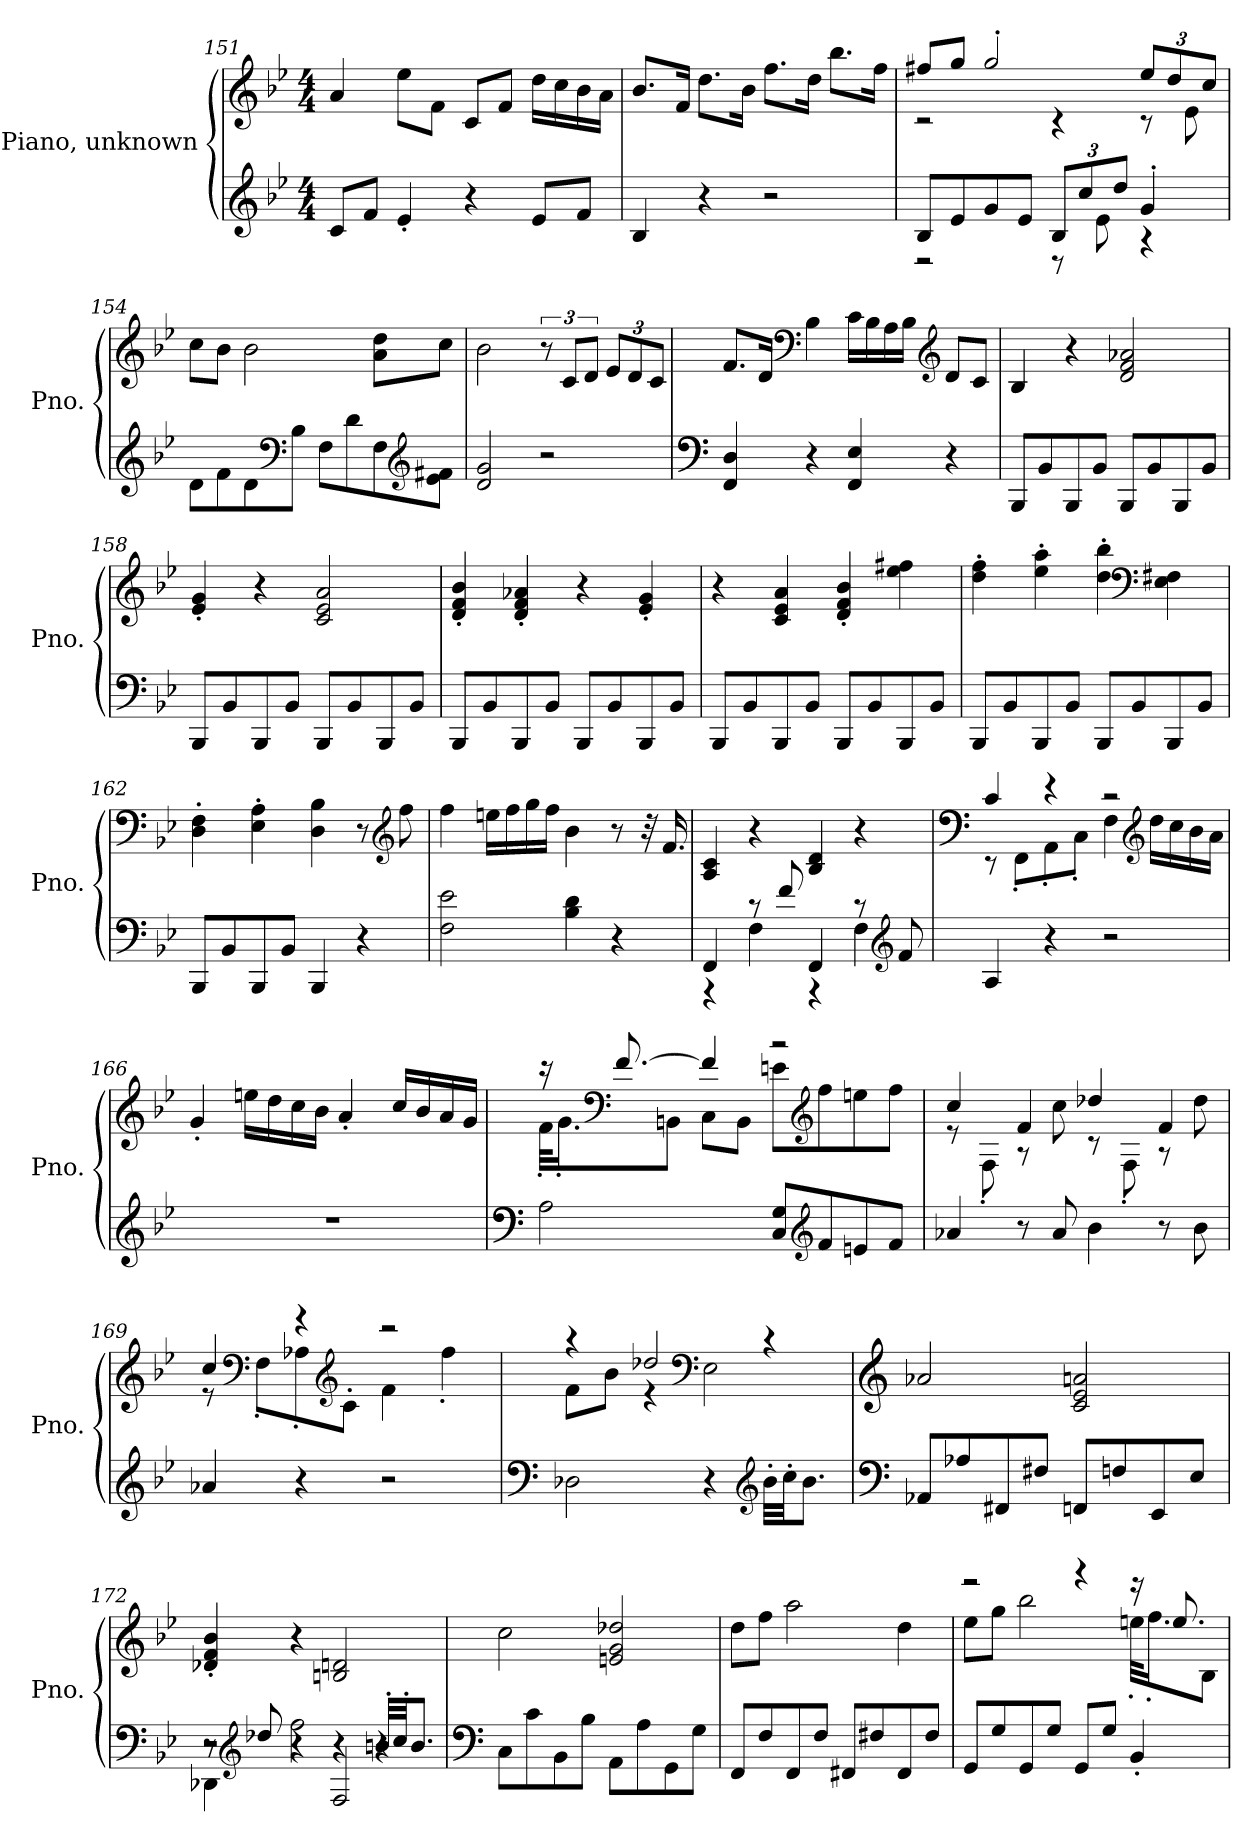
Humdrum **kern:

**kern	**kern
*part1	*part1
*staff2	*staff1
*I"Piano, unknown	*
*I'Pno.	*
*clefG2	*clefG2
*k[b-e-]	*k[b-e-]
*M4/4	*M4/4
=151	=151
8c/L	4a/
8f/J	.
4e-'/	8ee-\L
.	8f\J
4r	8c/L
.	8f/J
8e-/L	16dd\LL
.	16cc\
8f/J	16b-\
.	16a\JJ
=152	=152
4B-/	8.b-/L
.	16f/Jk
4r	8.dd\L
.	16b-\Jk
2r	8.ff\L
.	16dd\Jk
.	8.bb-\L
.	16ff\Jk
=153	=153
*^	*^
8B-/L	2r	8ff#X/L	2r
8e-/	.	8gg/J	.
8g/	.	2gg'/	.
8e-/J	.	.	.
*Xbrackettup	*	*	*
12B-/L	8r	.	4r
12cc/	.	.	.
.	8e-\	.	.
12dd/J	.	.	.
*	*	*Xbrackettup	*
4g'/	4r	12ee-/L	8r
.	.	12dd/	.
.	.	.	8e-\
.	.	12cc/J	.
*v	*v	*	*
*	*v	*v
!!LO:LB:g=z
=154	=154
8d\L	8cc\L
8f\	8b-\J
8d\	2b-\
*clefF4	*
8B-\J	.
8F\L	.
8d\	.
8F\	8a\ 8dd\L
*clefG2	*
8e-\ 8f#X\J	8cc\J
=155	=155
2d/ 2g/	2b-\
*	*brackettup
2r	12r
.	12c/L
.	12d/J
*	*Xbrackettup
.	12e-/L
.	12d/
.	12c/J
=156	=156
*clefF4	*
4FF/ 4D/	8.f/L
.	16d/Jk
*	*clefF4
4r	4B-\
4FF/ 4E-/	16c\LL
.	16B-\
.	16A\
.	16B-\JJ
*	*clefG2
4r	8d/L
.	8c/J
=157	=157
8BBB-/L	4B-/
8BB-/	.
8BBB-/	4r
8BB-/J	.
8BBB-/L	2d/ 2f/ 2a-X/
8BB-/	.
8BBB-/	.
8BB-/J	.
!!LO:PB:g=z
=158	=158
8BBB-/L	4e-/' 4g/'
8BB-/	.
8BBB-/	4r
8BB-/J	.
8BBB-/L	2c/ 2e-/ 2a/
8BB-/	.
8BBB-/	.
8BB-/J	.
=159	=159
8BBB-/L	4d/' 4f/' 4b-/'
8BB-/	.
8BBB-/	4d/' 4f/' 4a-X/'
8BB-/J	.
8BBB-/L	4r
8BB-/	.
8BBB-/	4e-/' 4g/'
8BB-/J	.
=160	=160
8BBB-/L	4r
8BB-/	.
8BBB-/	4c/ 4e-/ 4a/
8BB-/J	.
8BBB-/L	4d/' 4f/' 4b-/'
8BB-/	.
8BBB-/	4ee-\ 4ff#X\
8BB-/J	.
=161	=161
8BBB-/L	4dd\' 4ff\'
8BB-/	.
8BBB-/	4ee-\' 4aa\'
8BB-/J	.
8BBB-/L	4dd\' 4bb-\'
8BB-/	.
*	*clefF4
8BBB-/	4E-\ 4F#X\
8BB-/J	.
!!LO:LB:g=z
=162	=162
8BBB-/L	4D\' 4F\'
8BB-/	.
8BBB-/	4E-\' 4A\'
8BB-/J	.
4BBB-/	4D\ 4B-\
4r	8r
*	*clefG2
.	8ff\
=163	=163
2F\ 2e-\	4ff\
.	16een\LL
.	16ff\
.	16gg\
.	16ff\JJ
4B-\ 4d\	4b-\
4r	8r
.	32r
.	16.f/
=164	=164
*^	*
4FF/	4r	4A/ 4c/
8r	4F\	4r
8f/	.	.
4FF/	4r	4B-/ 4d/
8r	4F\	4r
*clefG2	*	*
8f/	.	.
*v	*v	*
=165	=165
*	*clefF4
*	*^
4A/	4c/	8r
.	.	8FF'\L
4r	4r	8AA'\
.	.	8C'\J
2r	2r	4F\
*	*clefG2	*
.	.	16dd\LL
.	.	16cc\
.	.	16b-\
.	.	16a\JJ
*	*v	*v
!!LO:LB:g=z
=166	=166
1r	4g'/
.	16een\LL
.	16dd\
.	16cc\
.	16b-\JJ
.	4a'/
.	16cc/LL
.	16b-/
.	16a/
.	16g/JJ
=167	=167
*clefF4	*
*	*^
2A\	16r	32f'\KLL
.	.	16.g'\J
*	*clefF4	*
.	[8.f/	.
.	.	8BBn\J
.	4f/]	8C\L
.	.	8BB\J
8C/ 8G/L	2r	8en\L
*clefG2	*clefG2	*
8f/	.	8ff\
8en/	.	8een\
8f/J	.	8ff\J
=168	=168	=168
4a-X/	4cc/	8r
.	.	8F'\
8r	4f/	8r
8a-/	.	8cc\
4b-\	4dd-X/	8r
.	.	8F'\
8r	4f/	8r
8b-\	.	8dd-\
!!LO:LB:g=z	!!
=169	=169	=169
4a-X/	4cc/	8r
*	*clefF4	*
.	.	8F'\L
4r	4r	8A-X'\
*	*clefG2	*
.	.	8c'\J
2r	2r	4f\
.	.	4ff'\
=170	=170	=170
*clefF4	*	*
2D-X\	4r	8f\L
.	.	8b-\J
.	2dd-X/	4r
*	*clefF4	*
4r	.	2E-\
*clefG2	*	*
32b-'\LLL	4r	.
32cc'\JJ	.	.
8.b-\J	.	.
*	*v	*v
=171	=171
*clefF4	*clefG2
8AA-X/L	2a-X/
8A-X/	.
8FF#X/	.
8F#X/J	.
8FFn/L	2c/ 2e-/ 2an/
8Fn/	.
8EE-/	.
8E-/J	.
!!LO:LB:g=z
=172	=172
*^	*
*	*^	*
8r	4DD-X\	2r	4d-X/' 4f/' 4b-/'
*clefG2	*	*	*
8dd-X/	.	.	.
4r	2ff\	.	4r
4r	.	2F/	2Bn/ 2dn/
32bn'/LLL	4r	.	.
32cc'/JJ	.	.	.
8.b/J	.	.	.
*v	*v	*v	*
=173	=173
*clefF4	*
8C\L	2cc\
8c\	.
8BB-\	.
8B-\J	.
8AA\L	2en/ 2g/ 2dd-X/
8A\	.
8GG\	.
8G\J	.
=174	=174
8FF/L	8dd\L
8F/	8ff\J
8FF/	2aa\
8F/J	.
8FF#X/L	.
8F#X/	.
8FF#/	4dd\
8F#/J	.
=175	=175
*	*^
8GG/L	2r	8ee-\L
8G/	.	8gg\J
8GG/	.	2bb-\
8G/J	.	.
8GG/L	4r	.
8G/J	.	.
4BB-'/	16r	32een'\KLL
.	.	16.ff'\J
.	8.ee/	.
.	.	8B-\J
*	*v	*v
=	=
*-	*-
